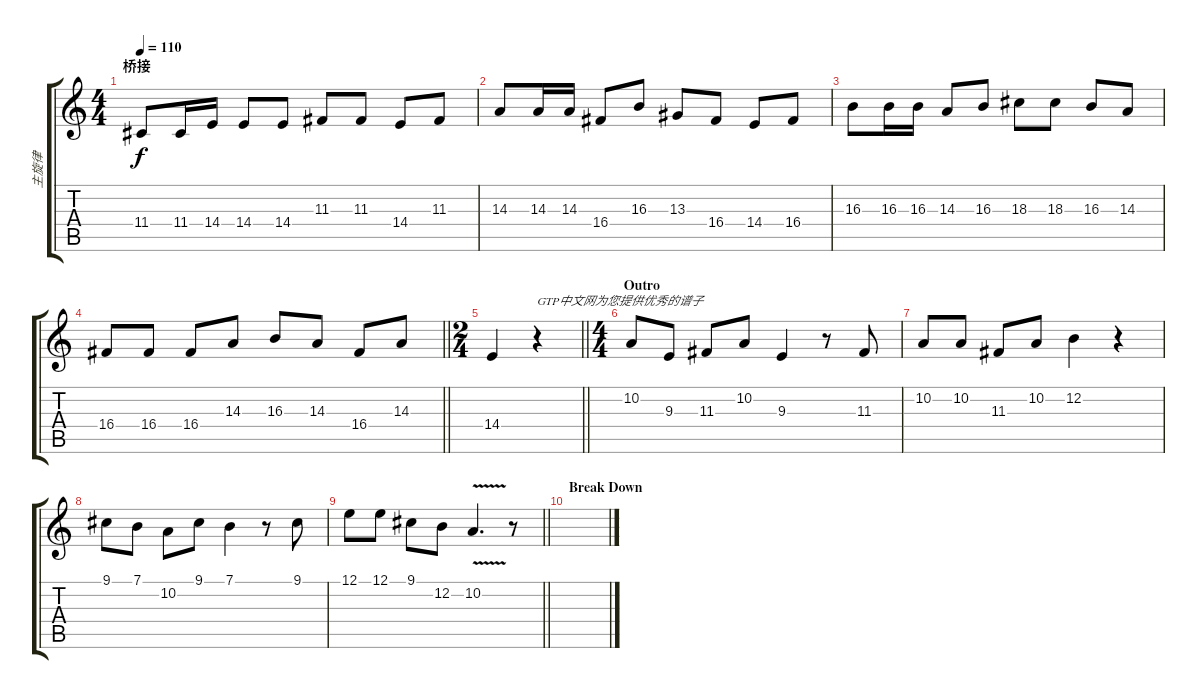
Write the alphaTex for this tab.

\track ("主旋律" "主旋律") {instrument whistle}
\staff {score tabs}
\tuning (E4 B3 G3 D3 A2 E2) {hide}
\ts (4 4)
\section ("" "桥接")
\tempo 110
\clef g2
\ks c
11.4.8{dy f} 11.4.16 14.4.16 14.4.8 14.4.8 11.3.8 11.3.8 14.4.8 11.3.8 |
14.3.8 14.3.16 14.3.16 16.4.8 16.3.8 13.3.8 16.4.8 14.4.8 16.4.8 |
16.3.8 16.3.16 16.3.16 14.3.8 16.3.8 18.3.8 18.3.8 16.3.8 14.3.8 |
\barLineRight lightlight
16.4.8 16.4.8 16.4.8 14.3.8 16.3.8 14.3.8 16.4.8 14.3.8 |
\ts (2 4)
\barLineRight lightlight
14.4.4 r.4{txt "GTP中文网为您提供优秀的谱子"} |
\ts (4 4)
\section ("" "Outro")
10.2.8 9.3.8 11.3.8 10.2.8 9.3.4 r.8 11.3.8 |
10.2.8 10.2.8 11.3.8 10.2.8 12.2.4 r.4 |
9.1.8 7.1.8 10.2.8 9.1.8 7.1.4 r.8 9.1.8 |
\barLineRight lightlight
12.1.8 12.1.8 9.1.8 12.2.8 10.2{v}.4{d} r.8 |
\section ("" "Break Down")
